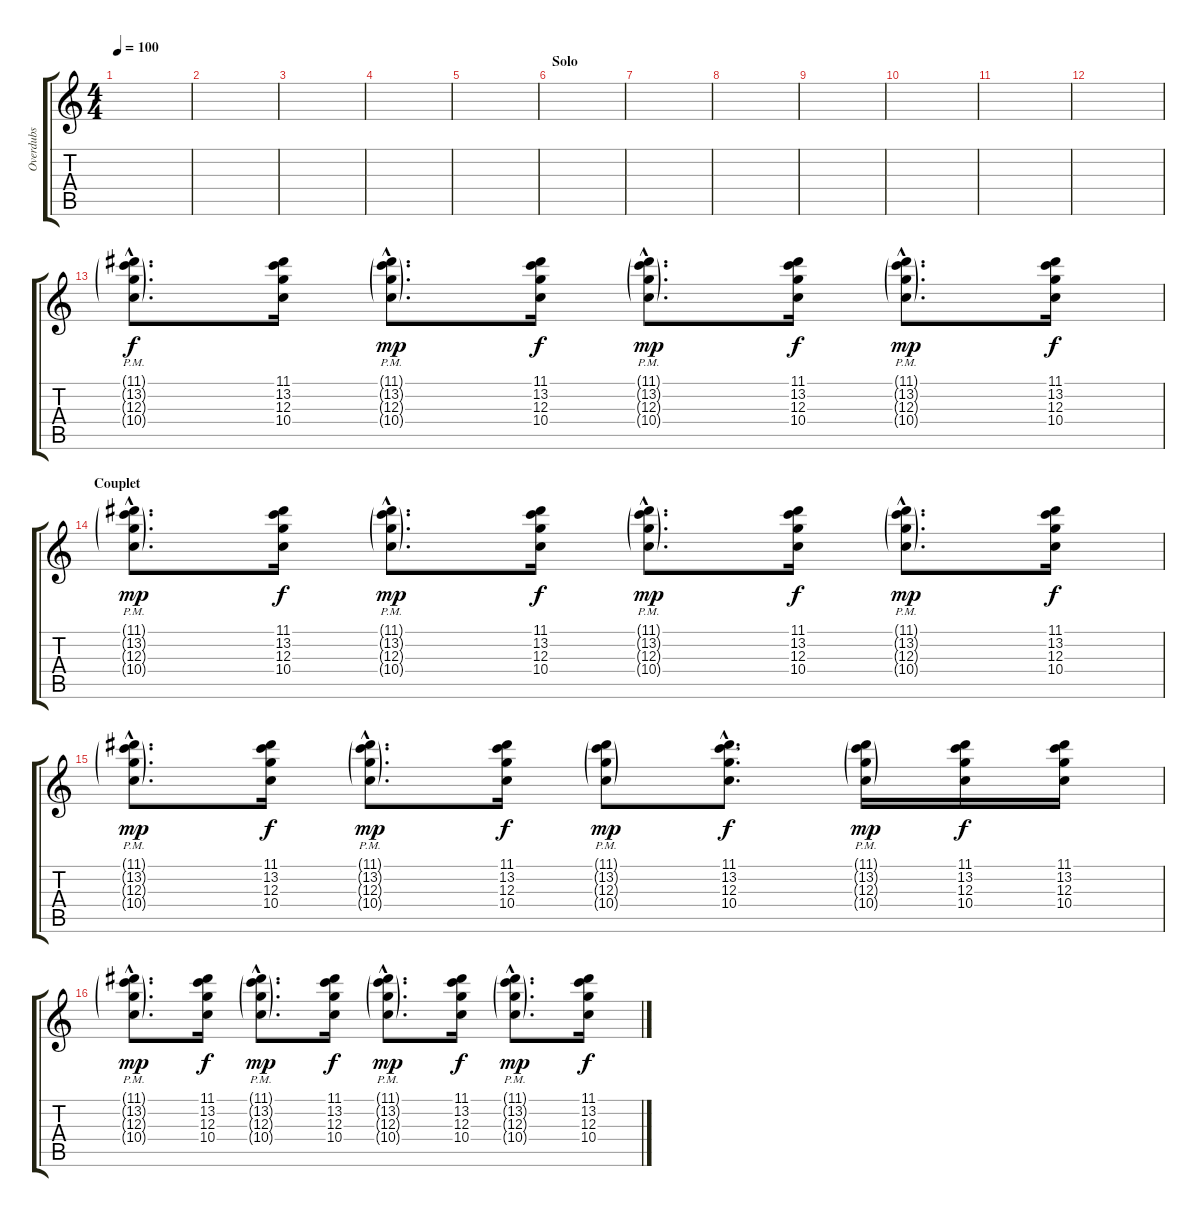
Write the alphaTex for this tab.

\track ("Overdubs" "Overdubs") {instrument acousticguitarsteel}
\staff {score tabs}
\tuning (E4 B3 G3 D3 A2 E2) {hide}
\ts (4 4)
\tempo 100
\clef g2
\ks c
|
|
|
|
|
\section ("" "Solo")
|
|
|
|
|
|
|
(11.1{g hac pm} 13.2{g hac pm} 12.3{g hac pm} 10.4{g hac pm}).8{d volume 6} (11.1 13.2 12.3 10.4).16{dy f} (11.1{g hac pm} 13.2{g hac pm} 12.3{g hac pm} 10.4{g hac pm}).8{d dy mp volume 11} (11.1 13.2 12.3 10.4).16{dy f} (11.1{g hac pm} 13.2{g hac pm} 12.3{g hac pm} 10.4{g hac pm}).8{d dy mp} (11.1 13.2 12.3 10.4).16{dy f} (11.1{g hac pm} 13.2{g hac pm} 12.3{g hac pm} 10.4{g hac pm}).8{d dy mp} (11.1 13.2 12.3 10.4).16{dy f} |
\section ("" "Couplet")
(11.1{g hac pm} 13.2{g hac pm} 12.3{g hac pm} 10.4{g hac pm}).8{d dy mp} (11.1 13.2 12.3 10.4).16{dy f} (11.1{g hac pm} 13.2{g hac pm} 12.3{g hac pm} 10.4{g hac pm}).8{d dy mp} (11.1 13.2 12.3 10.4).16{dy f} (11.1{g hac pm} 13.2{g hac pm} 12.3{g hac pm} 10.4{g hac pm}).8{d dy mp} (11.1 13.2 12.3 10.4).16{dy f} (11.1{g hac pm} 13.2{g hac pm} 12.3{g hac pm} 10.4{g hac pm}).8{d dy mp} (11.1 13.2 12.3 10.4).16{dy f} |
(11.1{g hac pm} 13.2{g hac pm} 12.3{g hac pm} 10.4{g hac pm}).8{d dy mp} (11.1 13.2 12.3 10.4).16{dy f} (11.1{g hac pm} 13.2{g hac pm} 12.3{g hac pm} 10.4{g hac pm}).8{d dy mp} (11.1 13.2 12.3 10.4).16{dy f} (11.1{g pm} 13.2{g pm} 12.3{g pm} 10.4{g pm}).8{dy mp} (11.1{hac} 13.2{hac} 12.3{hac} 10.4{hac}).8{d dy f} (11.1{g pm} 13.2{g pm} 12.3{g pm} 10.4{g pm}).16{dy mp} (11.1 13.2 12.3 10.4).16{dy f} (11.1 13.2 12.3 10.4).16 |
(11.1{g hac pm} 13.2{g hac pm} 12.3{g hac pm} 10.4{g hac pm}).8{d dy mp} (11.1 13.2 12.3 10.4).16{dy f} (11.1{g hac pm} 13.2{g hac pm} 12.3{g hac pm} 10.4{g hac pm}).8{d dy mp} (11.1 13.2 12.3 10.4).16{dy f} (11.1{g hac pm} 13.2{g hac pm} 12.3{g hac pm} 10.4{g hac pm}).8{d dy mp} (11.1 13.2 12.3 10.4).16{dy f} (11.1{g hac pm} 13.2{g hac pm} 12.3{g hac pm} 10.4{g hac pm}).8{d dy mp} (11.1 13.2 12.3 10.4).16{dy f}
